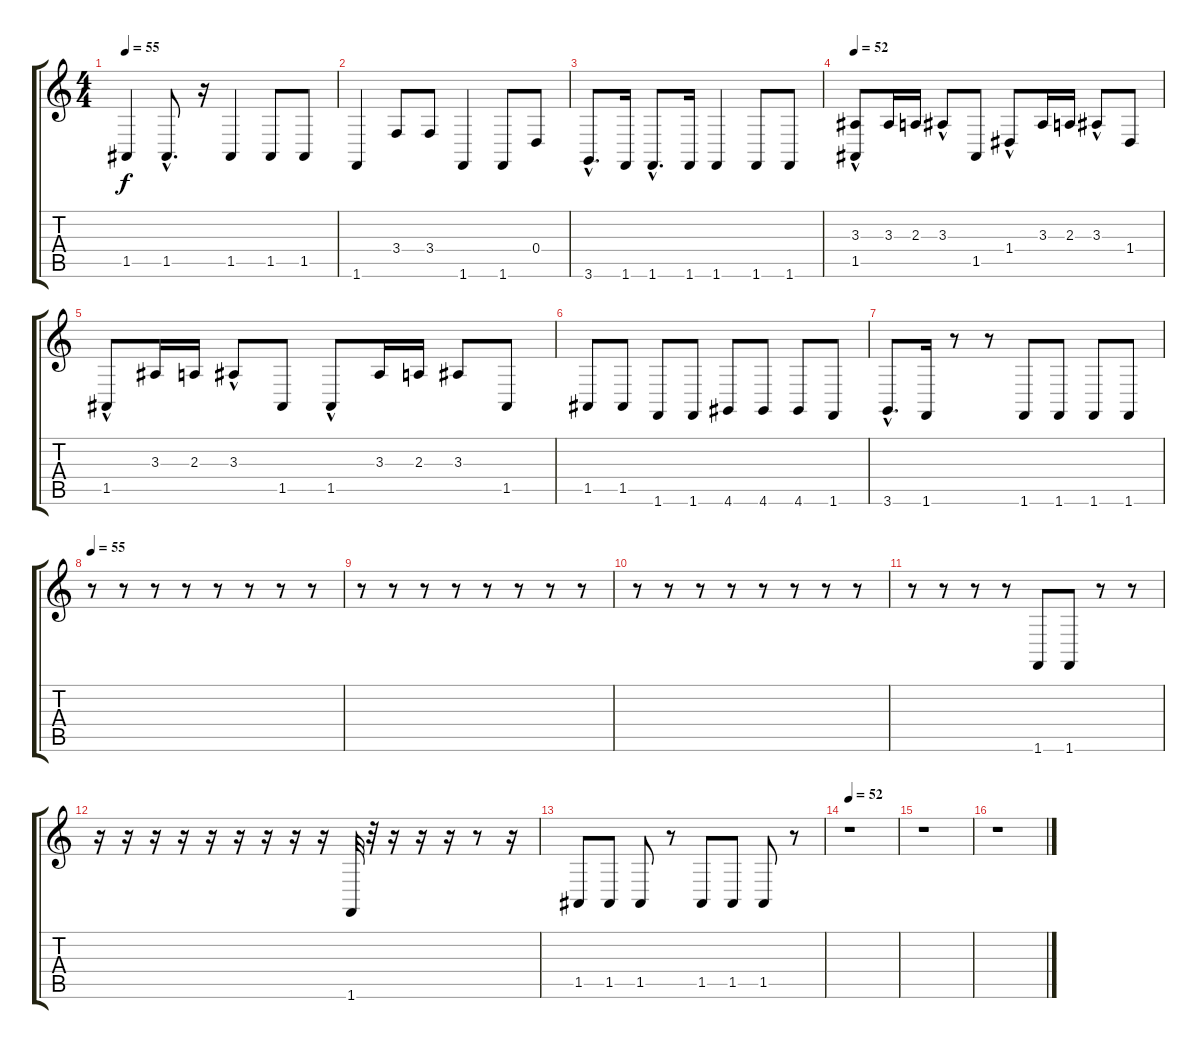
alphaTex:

\track "" {instrument timpani}
\staff {score tabs}
\tuning (E4 B3 G3 D3 A2 E2) {hide}
\ts (4 4)
\tempo 55
\clef g2
\ks c
1.5.4{dy f} 1.5{hac}.8{d} r.16 1.5.4 1.5.8 1.5.8 |
1.6.4 3.4.8 3.4.8 1.6.4 1.6.8 0.4.8 |
3.6{hac}.8{d} 1.6.16 1.6{hac}.8{d} 1.6.16 1.6.4 1.6.8 1.6.8{volume 9} |
\tempo 52
(3.3 1.5{hac}).8 3.3.16 2.3.16 3.3{hac}.8 1.5.8 1.4{hac}.8 3.3.16 2.3.16 3.3{hac}.8 1.4.8 |
1.5{hac}.8 3.3.16 2.3.16 3.3{hac}.8 1.5.8 1.5{hac}.8 3.3.16 2.3.16 3.3.8 1.5.8 |
1.5.8 1.5.8 1.6.8 1.6.8 4.6.8 4.6.8 4.6.8 1.6.8 |
3.6{hac}.8{d} 1.6.16{volume 9} r.8{volume 10} r.8{volume 11} 1.6.8{volume 12} 1.6.8{volume 13} 1.6.8{volume 13} 1.6.8{volume 14} |
\tempo 55
r.8{volume 14} r.8 r.8 r.8 r.8 r.8 r.8 r.8 |
r.8 r.8 r.8 r.8 r.8 r.8 r.8 r.8 |
r.8 r.8 r.8 r.8 r.8 r.8 r.8 r.8 |
r.8 r.8 r.8 r.8 1.6.8 1.6.8 r.8 r.8 |
r.16 r.16 r.16 r.16 r.16 r.16 r.16 r.16 r.16 1.6.32 r.32 r.16 r.16 r.16 r.8 r.16 |
1.5.8 1.5.8{volume 12} 1.5.8{volume 11} r.8{volume 10} 1.5.8{volume 9} 1.5.8{volume 9} 1.5.8{volume 8} r.8{volume 8} |
\tempo 52
r.1 |
r.1 |
r.1
